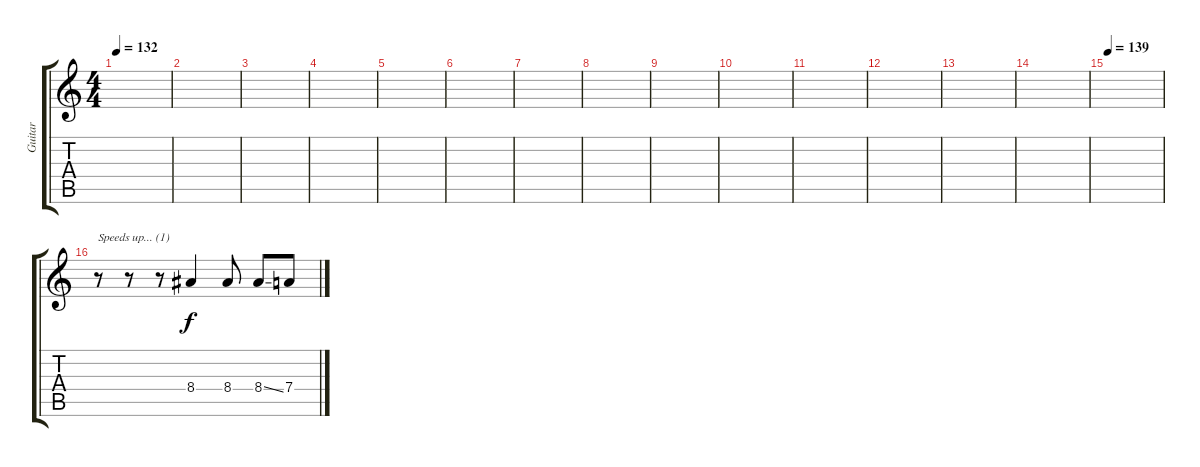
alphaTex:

\track ("Guitar" "Guitar") {instrument overdrivenguitar}
\staff {score tabs}
\tuning (E4 B3 G3 D3 A2 E2) {hide}
\ts (4 4)
\tempo 132
\clef g2
\ks c
|
|
|
|
|
|
|
|
|
|
|
|
|
|
\tempo 139
|
r.8{txt "Speeds up... (1)"} r.8 r.8 8.4.4 8.4.8{dy f} 8.4{ss}.8 7.4.8
